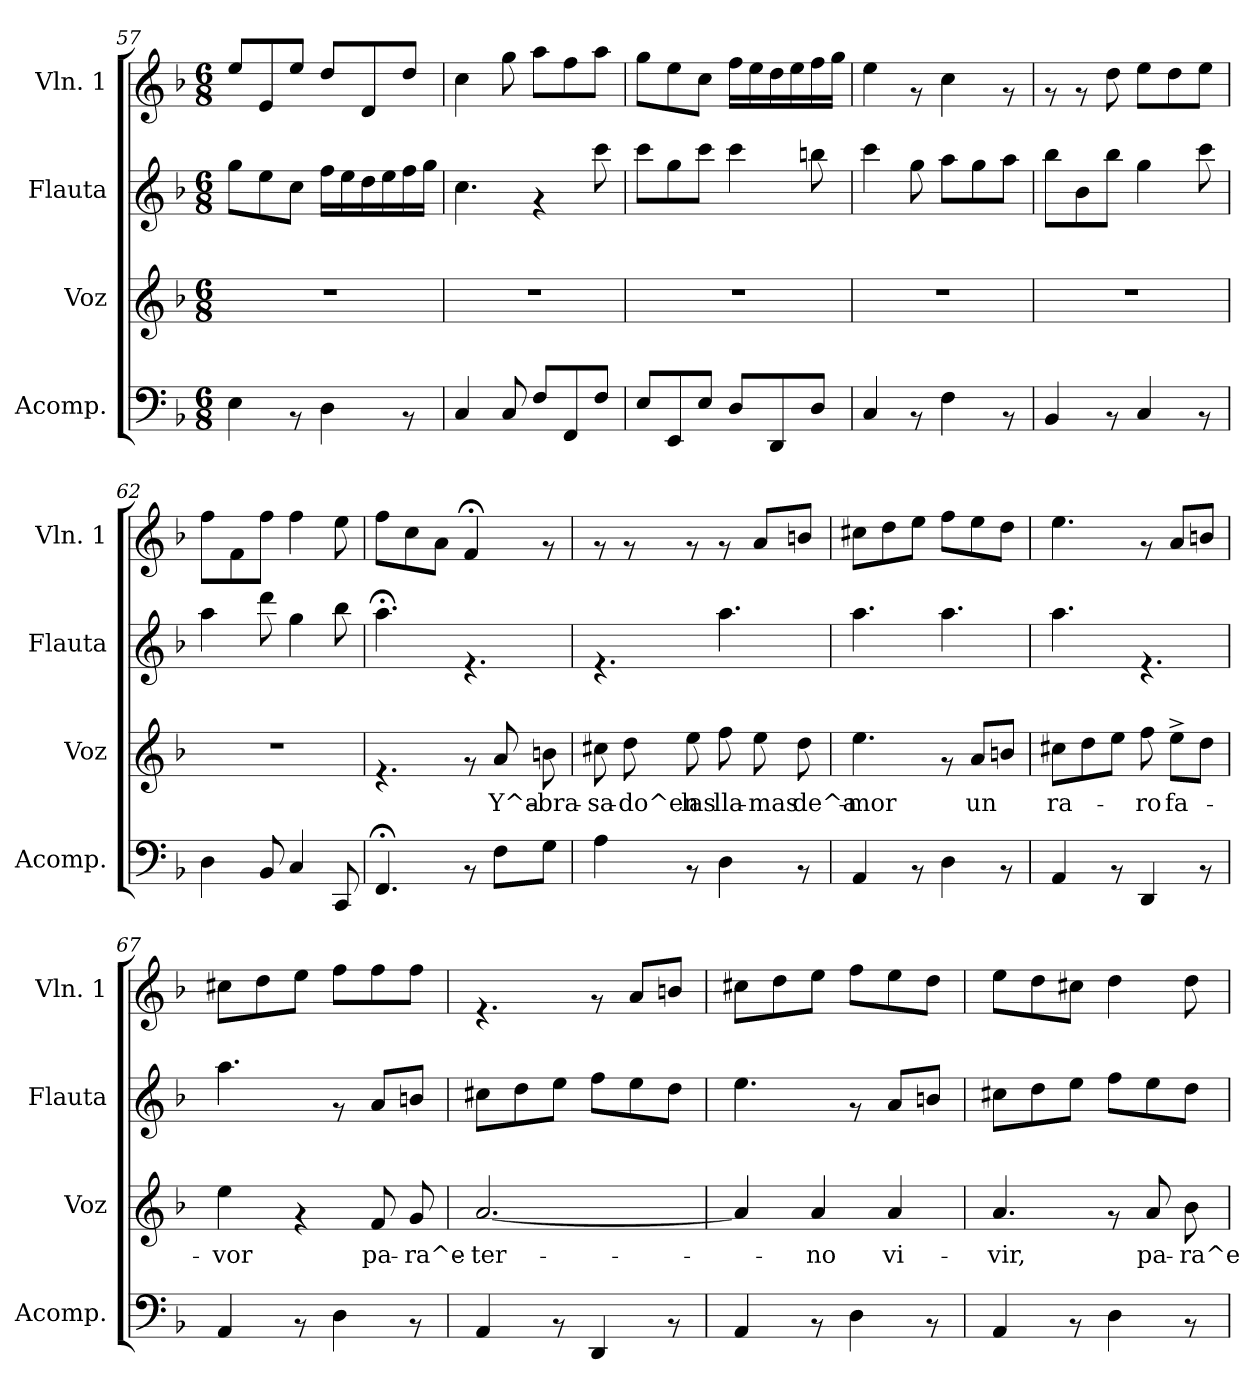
**kern	**kern	**text	**kern	**kern
*part4	*part3	*part3	*part2	*part1
*staff4	*staff3	*staff3	*staff2	*staff1
*I"Acomp.	*I"Voz	*	*I"Flauta	*I"Vln. 1
*I'Acomp.	*I'Voz	*	*I'Flauta	*I'Vln. 1
*clefF4	*clefG2	*	*clefG2	*clefG2
*k[b-]	*k[b-]	*	*k[b-]	*k[b-]
*F:	*F:	*	*F:	*F:
*M6/8	*M6/8	*	*M6/8	*M6/8
=57	=57	=57	=57	=57
4E\	2.r	.	8gg\L	8ee/L
.	.	.	8ee\	8e/
8rAA	.	.	8cc\J	8ee/J
4D\	.	.	16ff\LL	8dd/L
.	.	.	16ee\	.
.	.	.	16dd\	8d/
.	.	.	16ee\	.
8rAA	.	.	16ff\	8dd/J
.	.	.	16gg\JJ	.
=58	=58	=58	=58	=58
4C/	2.r	.	4.cc\	4cc\
8C/	.	.	.	8gg\
8F/L	.	.	4rf	8aa\L
8FF/	.	.	.	8ff\
8F/J	.	.	8ccc\	8aa\J
=59	=59	=59	=59	=59
8E/L	2.r	.	8ccc\L	8gg\L
8EE/	.	.	8gg\	8ee\
8E/J	.	.	8ccc\J	8cc\J
8D/L	.	.	4ccc\	16ff\LL
.	.	.	.	16ee\
8DD/	.	.	.	16dd\
.	.	.	.	16ee\
8D/J	.	.	8bbn\	16ff\
.	.	.	.	16gg\JJ
!!LO:PB:g=z
=60	=60	=60	=60	=60
4C/	2.r	.	4ccc\	4ee\
8rAA	.	.	8gg\	8rf
4F\	.	.	8aa\L	4cc\
.	.	.	8gg\	.
8rAA	.	.	8aa\J	8rf
=61	=61	=61	=61	=61
4BB-/	2.r	.	8bb-\L	8rf
.	.	.	8b-\	8rf
8rAA	.	.	8bb-\J	8dd\
4C/	.	.	4gg\	8ee\L
.	.	.	.	8dd\
8rAA	.	.	8ccc\	8ee\J
=62	=62	=62	=62	=62
4D\	2.r	.	4aa\	8ff\L
.	.	.	.	8f\
8BB-/	.	.	8ddd\	8ff\J
4C/	.	.	4gg\	4ff\
8CC/	.	.	8bb-\	8ee\
=63	=63	=63	=63	=63
4.FF;</	4.rf	.	4.aa;<\	8ff\L
.	.	.	.	8cc\
.	.	.	.	8a\J
8rAA	8rf	.	4.rf	4f;</
!	!	!LO:LY:b	!	!
8F\L	8a/	Y^a-	.	.
!	!	!LO:LY:b	!	!
8G\J	8bn\	-bra-	.	8rf
=64	=64	=64	=64	=64
!	!	!LO:LY:b	!	!
4A\	8cc#X\	-sa-	4.rf	8rf
!	!	!LO:LY:b	!	!
.	8dd\	-do^en	.	8rf
!	!	!LO:LY:b	!	!
8rAA	8ee\	las	.	8rf
!	!	!LO:LY:b	!	!
4D\	8ff\	lla-	4.aa\	8rf
!	!	!LO:LY:b	!	!
.	8ee\	-mas	.	8a/L
!	!	!LO:LY:b	!	!
8rAA	8dd\	de^a-	.	8bn/J
!!LO:LB:g=z
=65	=65	=65	=65	=65
!	!	!LO:LY:b	!	!
4AA/	4.ee\	-mor	4.aa\	8cc#X\L
.	.	.	.	8dd\
8rAA	.	.	.	8ee\J
4D\	8rf	.	4.aa\	8ff\L
!	!	!LO:LY:b	!	!
.	8a/L	un	.	8ee\
8rAA	8bn/J	.	.	8dd\J
=66	=66	=66	=66	=66
!	!	!LO:LY:b	!	!
4AA/	8cc#X\L	ra-	4.aa\	4.ee\
.	8dd\	.	.	.
8rAA	8ee\J	.	.	.
!	!	!LO:LY:b	!	!
4DD/	8ff\	-ro	4.rf	8rf
!	!	!LO:LY:b	!	!
.	8ee^>\L	fa-	.	8a/L
8rAA	8dd\J	.	.	8bn/J
=67	=67	=67	=67	=67
!	!	!LO:LY:b	!	!
4AA/	4ee\	-vor	4.aa\	8cc#X\L
.	.	.	.	8dd\
8rAA	4rf	.	.	8ee\J
4D\	.	.	8rf	8ff\L
!	!	!LO:LY:b	!	!
.	8f/	pa-	8a/L	8ff\
!	!	!LO:LY:b	!	!
8rAA	8g/	-ra^e-	8bn/J	8ff\J
=68	=68	=68	=68	=68
!	!	!LO:LY:b	!	!
4AA/	[>2.a/	-ter-	8cc#X\L	4.rf
.	.	.	8dd\	.
8rAA	.	.	8ee\J	.
4DD/	.	.	8ff\L	8rf
.	.	.	8ee\	8a/L
8rAA	.	.	8dd\J	8bn/J
=69	=69	=69	=69	=69
4AA/	4a/]	.	4.ee\	8cc#X\L
.	.	.	.	8dd\
!	!	!LO:LY:b	!	!
8rAA	4a/	-no	.	8ee\J
4D\	.	.	8rf	8ff\L
!	!	!LO:LY:b	!	!
.	4a/	vi-	8a/L	8ee\
8rAA	.	.	8bn/J	8dd\J
!!LO:LB:g=z
=70	=70	=70	=70	=70
!	!	!LO:LY:b	!	!
4AA/	4.a/	-vir,	8cc#X\L	8ee\L
.	.	.	8dd\	8dd\
8rAA	.	.	8ee\J	8cc#X\J
4D\	8rf	.	8ff\L	4dd\
!	!	!LO:LY:b	!	!
.	8a/	pa-	8ee\	.
!	!	!LO:LY:b	!	!
8rAA	8b-\	-ra^e-	8dd\J	8dd\
=	=	=	=	=
*-	*-	*-	*-	*-
